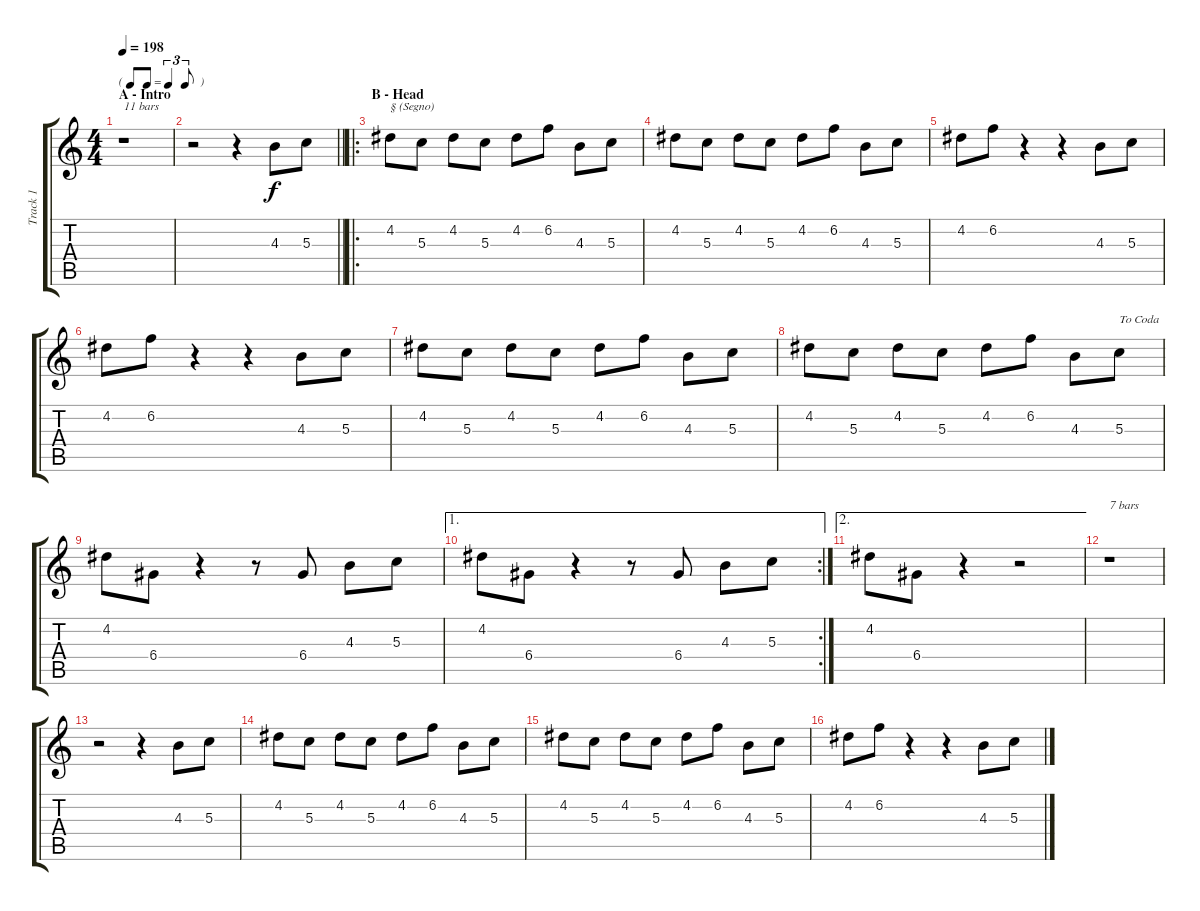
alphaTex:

\track ("Track 1" "Track 1") {instrument electricguitarjazz}
\staff {score tabs}
\tuning (E4 B3 G3 D3 A2 E2) {hide}
\ts (4 4)
\tf triplet8th
\section ("" "A - Intro")
\tempo 198
\clef g2
\ks c
r.1{txt "11 bars" dy f instrument electricguitarjazz} |
\barLineRight lightlight
r.2 r.4 4.3.8 5.3.8 |
\ro
\section ("" "B - Head")
4.2.8{txt "§ (Segno)"} 5.3.8 4.2.8 5.3.8 4.2.8 6.2.8 4.3.8 5.3.8 |
4.2.8 5.3.8 4.2.8 5.3.8 4.2.8 6.2.8 4.3.8 5.3.8 |
4.2.8 6.2.8 r.4 r.4 4.3.8 5.3.8 |
4.2.8 6.2.8 r.4 r.4 4.3.8 5.3.8 |
4.2.8 5.3.8 4.2.8 5.3.8 4.2.8 6.2.8 4.3.8 5.3.8 |
4.2.8 5.3.8 4.2.8 5.3.8 4.2.8 6.2.8 4.3.8 5.3.8{txt "To Coda"} |
4.2.8 6.4.8 r.4 r.8 6.4.8 4.3.8 5.3.8 |
\ae 1
\rc 2
4.2.8 6.4.8 r.4 r.8 6.4.8 4.3.8 5.3.8 |
\ae 2
4.2.8 6.4.8 r.4 r.2 |
r.1{txt "7 bars"} |
r.2 r.4 4.3.8 5.3.8 |
4.2.8 5.3.8 4.2.8 5.3.8 4.2.8 6.2.8 4.3.8 5.3.8 |
4.2.8 5.3.8 4.2.8 5.3.8 4.2.8 6.2.8 4.3.8 5.3.8 |
4.2.8 6.2.8 r.4 r.4 4.3.8 5.3.8
